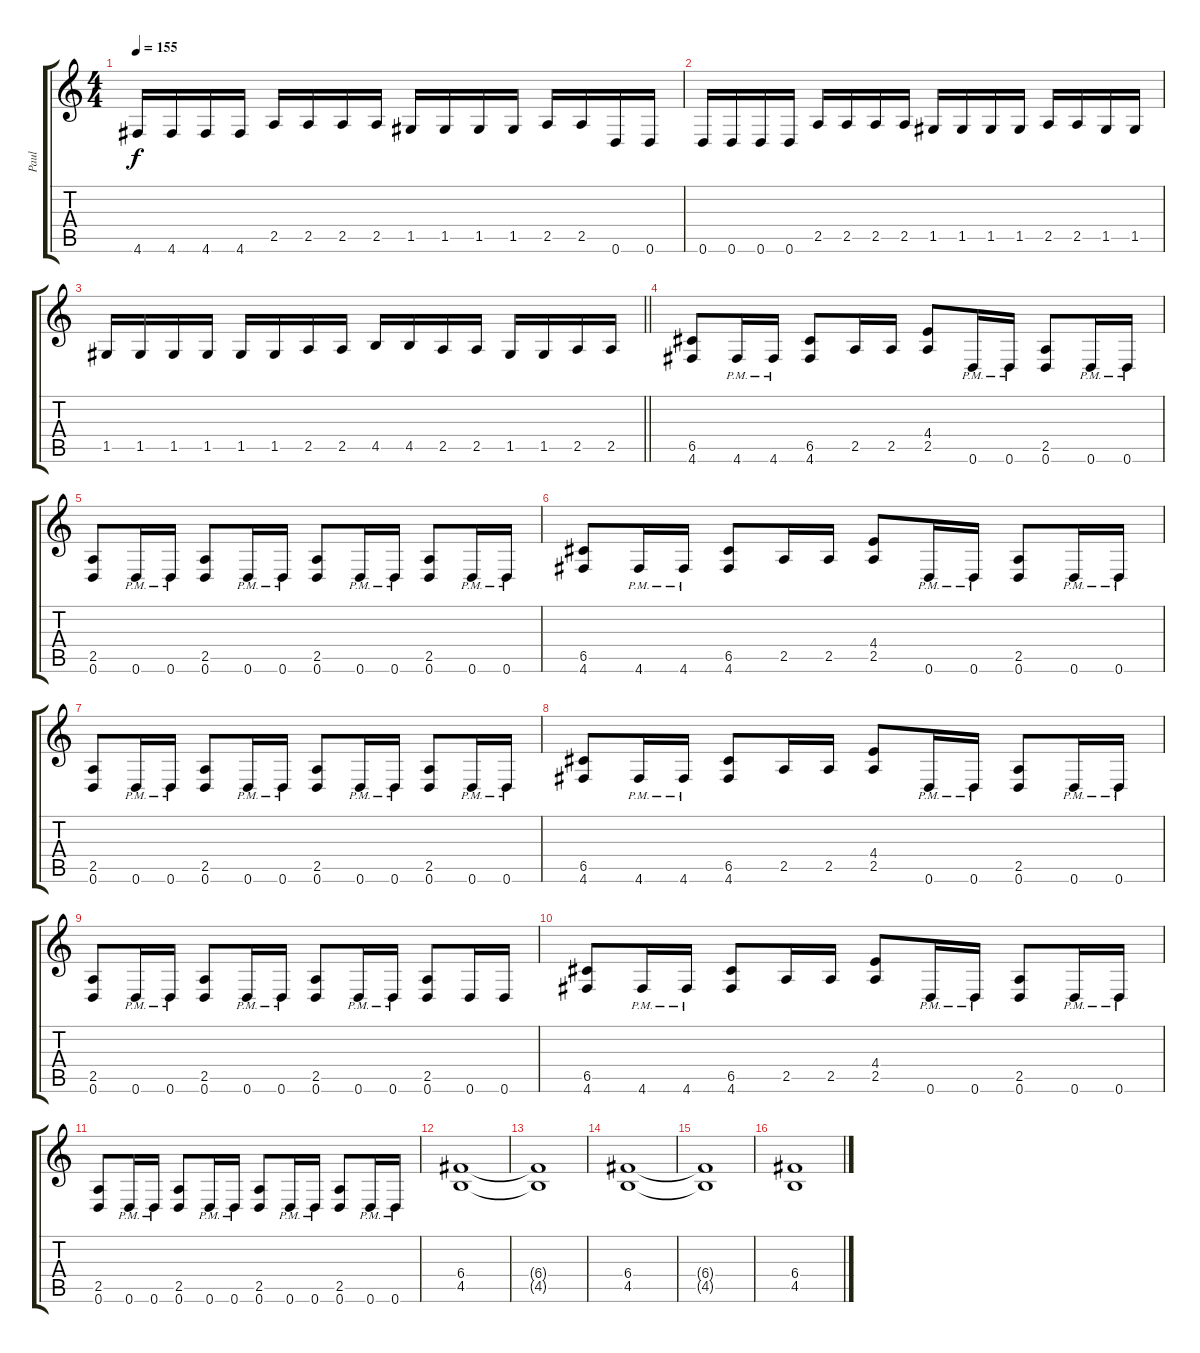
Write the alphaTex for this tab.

\track ("Paul" "Paul") {instrument distortionguitar}
\staff {score tabs}
\tuning (D4 A3 F3 C3 G2 D2) {hide}
\ts (4 4)
\tempo 155
\clef g2
\ks c
4.6.16{dy f} 4.6.16 4.6.16 4.6.16 2.5.16 2.5.16 2.5.16 2.5.16 1.5.16 1.5.16 1.5.16 1.5.16 2.5.16 2.5.16 0.6.16 0.6.16 |
0.6.16 0.6.16 0.6.16 0.6.16 2.5.16 2.5.16 2.5.16 2.5.16 1.5.16 1.5.16 1.5.16 1.5.16 2.5.16 2.5.16 1.5.16 1.5.16 |
\barLineRight lightlight
1.5.16 1.5.16 1.5.16 1.5.16 1.5.16 1.5.16 2.5.16 2.5.16 4.5.16 4.5.16 2.5.16 2.5.16 1.5.16 1.5.16 2.5.16 2.5.16 |
(6.5 4.6).8 4.6{pm}.16 4.6{pm}.16 (6.5 4.6).8 2.5.16 2.5.16 (4.4 2.5).8 0.6{pm}.16 0.6{pm}.16 (2.5 0.6).8 0.6{pm}.16 0.6{pm}.16 |
(2.5 0.6).8 0.6{pm}.16 0.6{pm}.16 (2.5 0.6).8 0.6{pm}.16 0.6{pm}.16 (2.5 0.6).8 0.6{pm}.16 0.6{pm}.16 (2.5 0.6).8 0.6{pm}.16 0.6{pm}.16 |
(6.5 4.6).8 4.6{pm}.16 4.6{pm}.16 (6.5 4.6).8 2.5.16 2.5.16 (4.4 2.5).8 0.6{pm}.16 0.6{pm}.16 (2.5 0.6).8 0.6{pm}.16 0.6{pm}.16 |
(2.5 0.6).8 0.6{pm}.16 0.6{pm}.16 (2.5 0.6).8 0.6{pm}.16 0.6{pm}.16 (2.5 0.6).8 0.6{pm}.16 0.6{pm}.16 (2.5 0.6).8 0.6{pm}.16 0.6{pm}.16 |
(6.5 4.6).8 4.6{pm}.16 4.6{pm}.16 (6.5 4.6).8 2.5.16 2.5.16 (4.4 2.5).8 0.6{pm}.16 0.6{pm}.16 (2.5 0.6).8 0.6{pm}.16 0.6{pm}.16 |
(2.5 0.6).8 0.6{pm}.16 0.6{pm}.16 (2.5 0.6).8 0.6{pm}.16 0.6{pm}.16 (2.5 0.6).8 0.6{pm}.16 0.6{pm}.16 (2.5 0.6).8 0.6.16 0.6.16 |
(6.5 4.6).8 4.6{pm}.16 4.6{pm}.16 (6.5 4.6).8 2.5.16 2.5.16 (4.4 2.5).8 0.6{pm}.16 0.6{pm}.16 (2.5 0.6).8 0.6{pm}.16 0.6{pm}.16 |
(2.5 0.6).8 0.6{pm}.16 0.6{pm}.16 (2.5 0.6).8 0.6{pm}.16 0.6{pm}.16 (2.5 0.6).8 0.6{pm}.16 0.6{pm}.16 (2.5 0.6).8 0.6{pm}.16 0.6{pm}.16 |
(6.4 4.5).1 |
(6.4{t} 4.5{t}).1 |
(6.4 4.5).1 |
(6.4{t} 4.5{t}).1 |
(6.4 4.5).1
